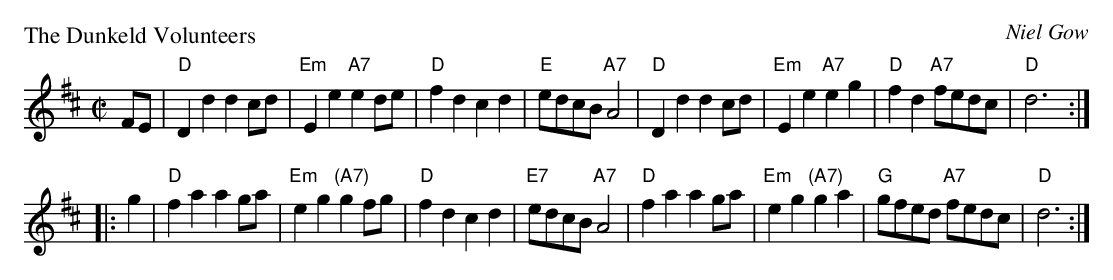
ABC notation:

X:1
P: The Dunkeld Volunteers
C: Niel Gow
M: C|
L: 1/8
K: D
FE |\
"D"D2d2 d2cd | "Em"E2e2 "A7"e2de | "D"f2d2 c2d2 | "E"edcB "A7"A4 |\
"D"D2d2 d2cd | "Em"E2e2 "A7"e2g2 | "D"f2d2 "A7"fedc | "D"d6 :|
|: g2 |\
"D"f2a2 a2ga | "Em"e2g2 "(A7)"g2fg | "D"f2d2 c2d2 | "E7"edcB "A7"A4 |\
"D"f2a2 a2ga | "Em"e2g2 "(A7)"g2a2 | "G"gfed "A7"fedc | "D"d6 :|
